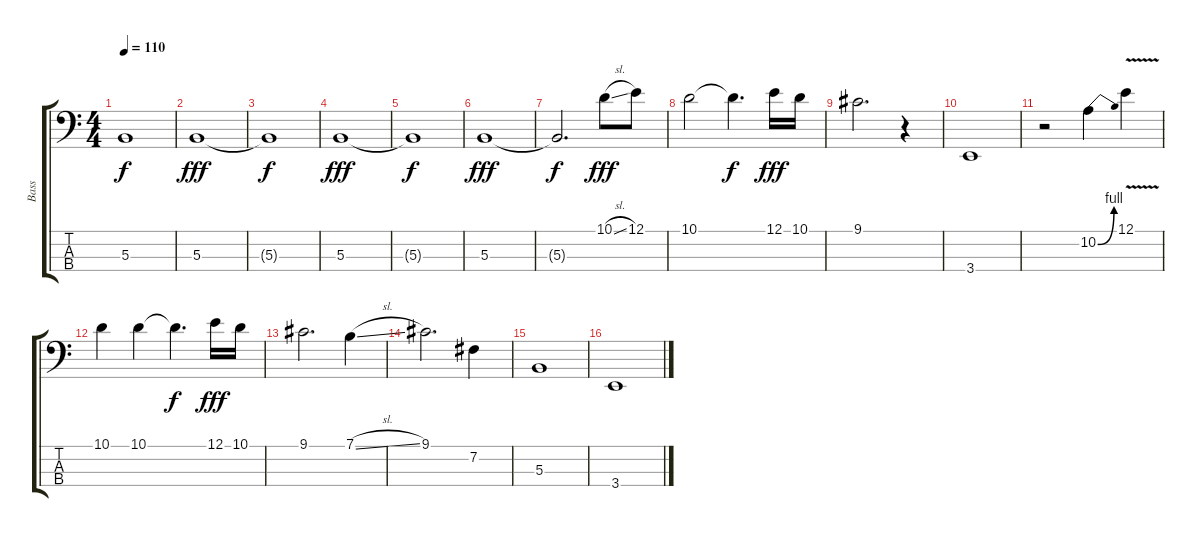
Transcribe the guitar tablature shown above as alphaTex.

\track ("Bass" "Bass") {instrument electricbasspick}
\staff {score tabs}
\tuning (E2 B1 Gb1 Db1) {hide}
\ts (4 4)
\tempo 110
\clef f4
\ks c
5.3{t}.1{dy f} |
5.3.1{dy fff} |
5.3{t}.1{dy f} |
5.3.1{dy fff} |
5.3{t}.1{dy f} |
5.3.1{dy fff} |
5.3{t}.2{d dy f} 10.1{sl}.8{dy fff} 12.1.8 |
10.1.2 10.1{t}.4{d dy f} 12.1.16{dy fff} 10.1.16 |
9.1.2{d} r.4 |
3.4.1 |
r.2 10.2{be (bend 0 0 60 4)}.4 12.1{v}.4 |
10.1.4 10.1.4 10.1{t}.4{d dy f} 12.1.16{dy fff} 10.1.16 |
9.1.2{d} 7.1{sl}.4 |
9.1.2{d} 7.2.4 |
5.3.1 |
3.4.1
